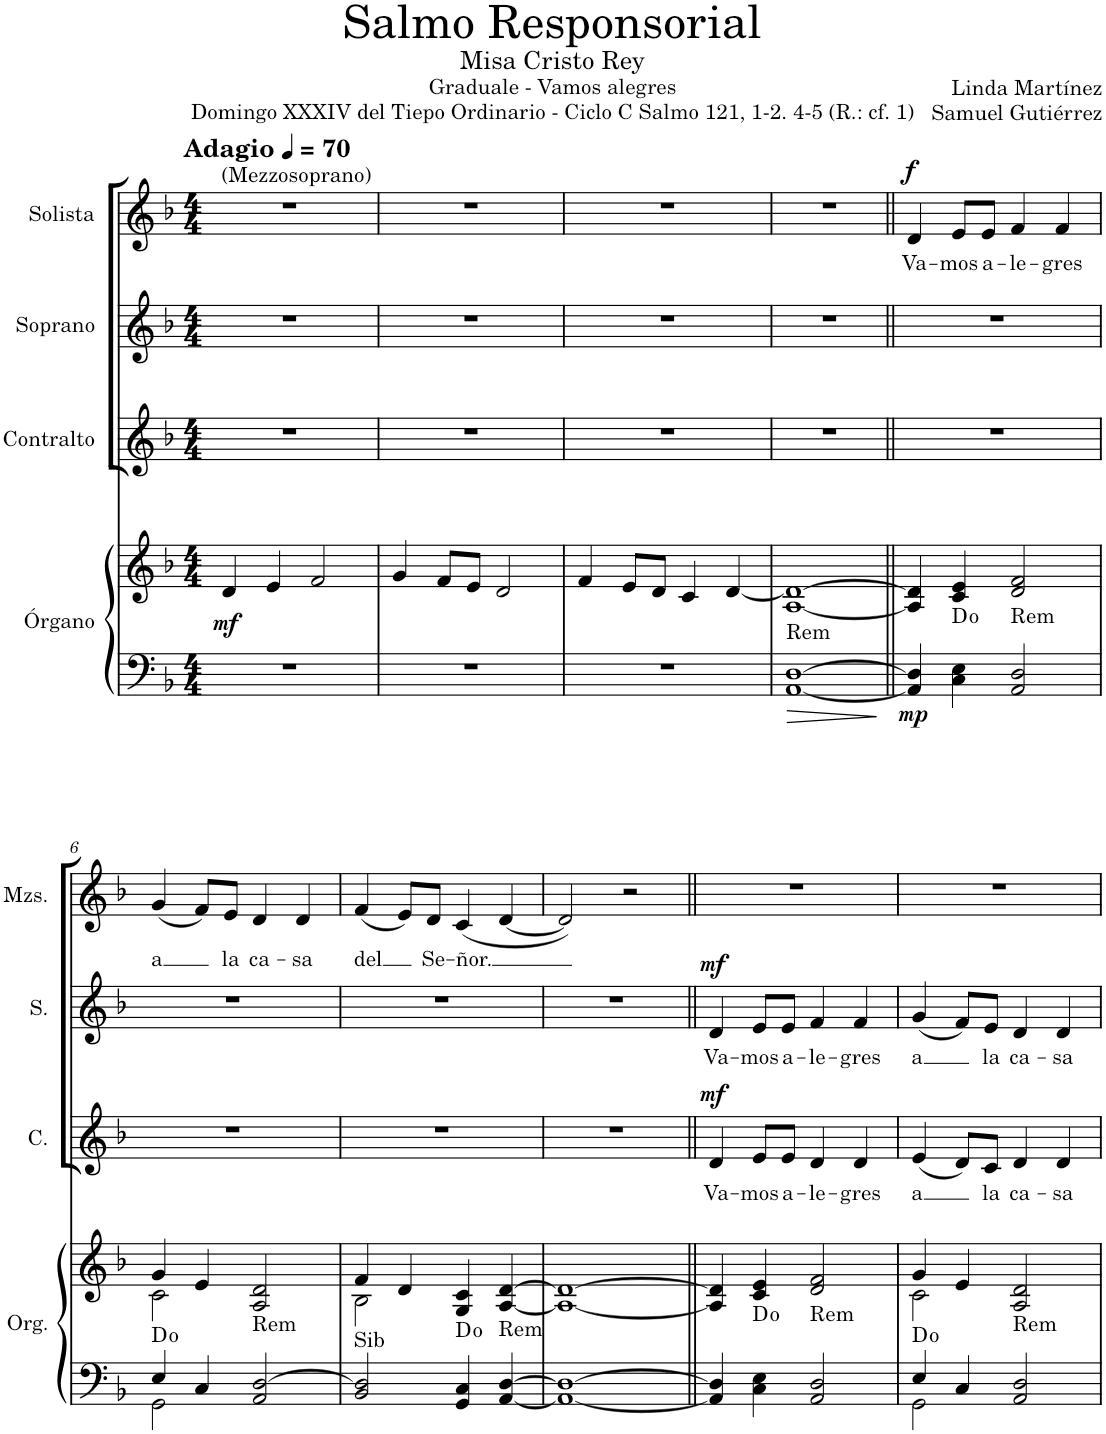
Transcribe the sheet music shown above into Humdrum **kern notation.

**kern	**kern	**dynam	**harte	**kern	**text	**dynam	**kern	**text	**dynam	**kern	**text	**dynam
*part4	*part4	*part4	*part4	*part3	*part3	*part3	*part2	*part2	*part2	*part1	*part1	*part1
*staff5	*staff4	*staff4/5	*	*staff3	*staff3	*staff3	*staff2	*staff2	*staff2	*staff1	*staff1	*staff1
*I"Órgano	*	*	*	*I"Contralto	*	*	*I"Soprano	*	*	*I"Solista	*	*
*	*	*	*	*I'C.	*	*	*I'S.	*	*	*	*	*
*clefF4	*clefG2	*	*	*clefG2	*	*	*clefG2	*	*	*clefG2	*	*
*k[b-]	*k[b-]	*	*	*k[b-]	*	*	*k[b-]	*	*	*k[b-]	*	*
*M4/4	*M4/4	*	*	*M4/4	*	*	*M4/4	*	*	*M4/4	*	*
*MM70	*MM70	*	*	*MM70	*	*	*MM70	*	*	*MM70	*	*
=1	=1	=1	=1	=1	=1	=1	=1	=1	=1	=1	=1	=1
!	!	!	!	!	!	!	!	!	!	!LO:TX:a:B:t=Adagio	!	!
!	!	!	!	!	!	!	!	!	!	!LO:TX:a:t=(Mezzosoprano)	!	!
!	!	!LO:DY:b	!	!	!	!	!	!	!	!	!	!
1r	4d/	mf	.	1r	.	.	1r	.	.	1r	.	.
.	4e/	.	.	.	.	.	.	.	.	.	.	.
.	2f/	.	.	.	.	.	.	.	.	.	.	.
=2	=2	=2	=2	=2	=2	=2	=2	=2	=2	=2	=2	=2
1r	4g/	.	.	1r	.	.	1r	.	.	1r	.	.
.	8f/L	.	.	.	.	.	.	.	.	.	.	.
.	8e/J	.	.	.	.	.	.	.	.	.	.	.
.	2d/	.	.	.	.	.	.	.	.	.	.	.
=3	=3	=3	=3	=3	=3	=3	=3	=3	=3	=3	=3	=3
1r	4f/	.	.	1r	.	.	1r	.	.	1r	.	.
.	8e/L	.	.	.	.	.	.	.	.	.	.	.
.	8d/J	.	.	.	.	.	.	.	.	.	.	.
.	4c/	.	.	.	.	.	.	.	.	.	.	.
.	[4d/	.	.	.	.	.	.	.	.	.	.	.
=4	=4	=4	=4	=4	=4	=4	=4	=4	=4	=4	=4	=4
!	!	!	!LO:H:kt=Rem	!	!	!	!	!	!	!	!	!
[1AA [1D	[1A 1d_	.	N	1r	.	.	1r	.	.	1r	.	.
=5||	=5||	=5||	=5||	=5||	=5||	=5||	=5||	=5||	=5||	=5||	=5||	=5||
!	!	!LO:DY:b=2	!	!	!	!	!	!	!	!	!LO:LY:b	!LO:DY:a
4AA/] 4D/]	4A/] 4d/]	mp	.	1r	.	.	1r	.	.	4d/	Va-	f
!	!	!	!	!	!	!	!	!	!	!	!LO:LY:b	!
4C\ 4E\	4c/ 4e/	.	D:dim	.	.	.	.	.	.	8e/L	-mos	.
!	!	!	!	!	!	!	!	!	!	!	!LO:LY:b	!
.	.	.	.	.	.	.	.	.	.	8e/J	a-	.
!	!	!	!LO:H:kt=Rem	!	!	!	!	!	!	!	!LO:LY:b	!
2AA/ 2D/	2d/ 2f/	.	N	.	.	.	.	.	.	4f/	-le-	.
!	!	!	!	!	!	!	!	!	!	!	!LO:LY:b	!
.	.	.	.	.	.	.	.	.	.	4f/	-gres	.
!!LO:LB:g=z
=6	=6	=6	=6	=6	=6	=6	=6	=6	=6	=6	=6	=6
*^	*^	*	*	*	*	*	*	*	*	*	*	*
!	!	!	!	!	!	!	!	!	!	!	!	!	!LO:LY:b	!
4E/	2GG\	4g/	2c\	.	D:dim	1r	.	.	1r	.	.	(4g/	a	.
4C/	.	4e/	.	.	.	.	.	.	.	.	.	8f/L)	.	.
!	!	!	!	!	!	!	!	!	!	!	!	!	!LO:LY:b	!
.	.	.	.	.	.	.	.	.	.	.	.	8e/J	la	.
!	!	!	!	!	!LO:H:kt=Rem	!	!	!	!	!	!	!	!LO:LY:b	!
2AA/ [2D/	2ryy	2A/ 2d/	2ryy	.	N	.	.	.	.	.	.	4d/	ca-	.
!	!	!	!	!	!	!	!	!	!	!	!	!	!LO:LY:b	!
.	.	.	.	.	.	.	.	.	.	.	.	4d/	-sa	.
*v	*v	*	*	*	*	*	*	*	*	*	*	*	*	*
=7	=7	=7	=7	=7	=7	=7	=7	=7	=7	=7	=7	=7	=7
!	!	!	!	!LO:H:kt=Sib	!	!	!	!	!	!	!	!LO:LY:b	!
2BB-/ 2D/]	4f/	2B-\	.	N	1r	.	.	1r	.	.	(4f/	-del	.
.	4d/	.	.	.	.	.	.	.	.	.	8e/L)	.	.
!	!	!	!	!	!	!	!	!	!	!	!	!LO:LY:b	!
.	.	.	.	.	.	.	.	.	.	.	8d/J	Se-	.
!	!	!	!	!	!	!	!	!	!	!	!	!LO:LY:b	!
4GG/ 4C/	4G/ 4c/	2ryy	.	D:dim	.	.	.	.	.	.	(4c/	-ñor.	.
!	!	!	!	!LO:H:kt=Rem	!	!	!	!	!	!	!	!	!
[4AA/ [4D/	[4A/ [4d/	.	.	N	.	.	.	.	.	.	[4d/	.	.
*	*v	*v	*	*	*	*	*	*	*	*	*	*	*
=8	=8	=8	=8	=8	=8	=8	=8	=8	=8	=8	=8	=8
1AA_ 1D_	1A_ 1d_	.	.	1r	.	.	1r	.	.	2d/])	.	.
.	.	.	.	.	.	.	.	.	.	2r	.	.
=9||	=9||	=9||	=9||	=9||	=9||	=9||	=9||	=9||	=9||	=9||	=9||	=9||
!	!	!	!	!	!LO:LY:b	!LO:DY:a	!	!LO:LY:b	!LO:DY:a	!	!	!
4AA/] 4D/]	4A/] 4d/]	.	.	4d/	Va-	mf	4d/	Va-	mf	1r	.	.
!	!	!	!	!	!LO:LY:b	!	!	!LO:LY:b	!	!	!	!
4C\ 4E\	4c/ 4e/	.	D:dim	8e/L	-mos	.	8e/L	-mos	.	.	.	.
!	!	!	!	!	!LO:LY:b	!	!	!LO:LY:b	!	!	!	!
.	.	.	.	8e/J	a-	.	8e/J	a-	.	.	.	.
!	!	!	!LO:H:kt=Rem	!	!LO:LY:b	!	!	!LO:LY:b	!	!	!	!
2AA/ 2D/	2d/ 2f/	.	N	4d/	-le-	.	4f/	-le-	.	.	.	.
!	!	!	!	!	!LO:LY:b	!	!	!LO:LY:b	!	!	!	!
.	.	.	.	4d/	-gres	.	4f/	-gres	.	.	.	.
=10	=10	=10	=10	=10	=10	=10	=10	=10	=10	=10	=10	=10
*^	*^	*	*	*	*	*	*	*	*	*	*	*
!	!	!	!	!	!	!	!LO:LY:b	!	!	!LO:LY:b	!	!	!	!
4E/	2GG\	4g/	2c\	.	D:dim	(4e/	a	.	(4g/	a	.	1r	.	.
4C/	.	4e/	.	.	.	8d/L)	.	.	8f/L)	.	.	.	.	.
!	!	!	!	!	!	!	!LO:LY:b	!	!	!LO:LY:b	!	!	!	!
.	.	.	.	.	.	8c/J	la	.	8e/J	la	.	.	.	.
!	!	!	!	!	!LO:H:kt=Rem	!	!LO:LY:b	!	!	!LO:LY:b	!	!	!	!
2AA/ 2D/	2ryy	2A/ 2d/	2ryy	.	N	4d/	ca-	.	4d/	ca-	.	.	.	.
!	!	!	!	!	!	!	!LO:LY:b	!	!	!LO:LY:b	!	!	!	!
.	.	.	.	.	.	4d/	-sa	.	4d/	-sa	.	.	.	.
*v	*v	*	*	*	*	*	*	*	*	*	*	*	*	*
*	*v	*v	*	*	*	*	*	*	*	*	*	*	*
=	=	=	=	=	=	=	=	=	=	=	=	=
*-	*-	*-	*-	*-	*-	*-	*-	*-	*-	*-	*-	*-
